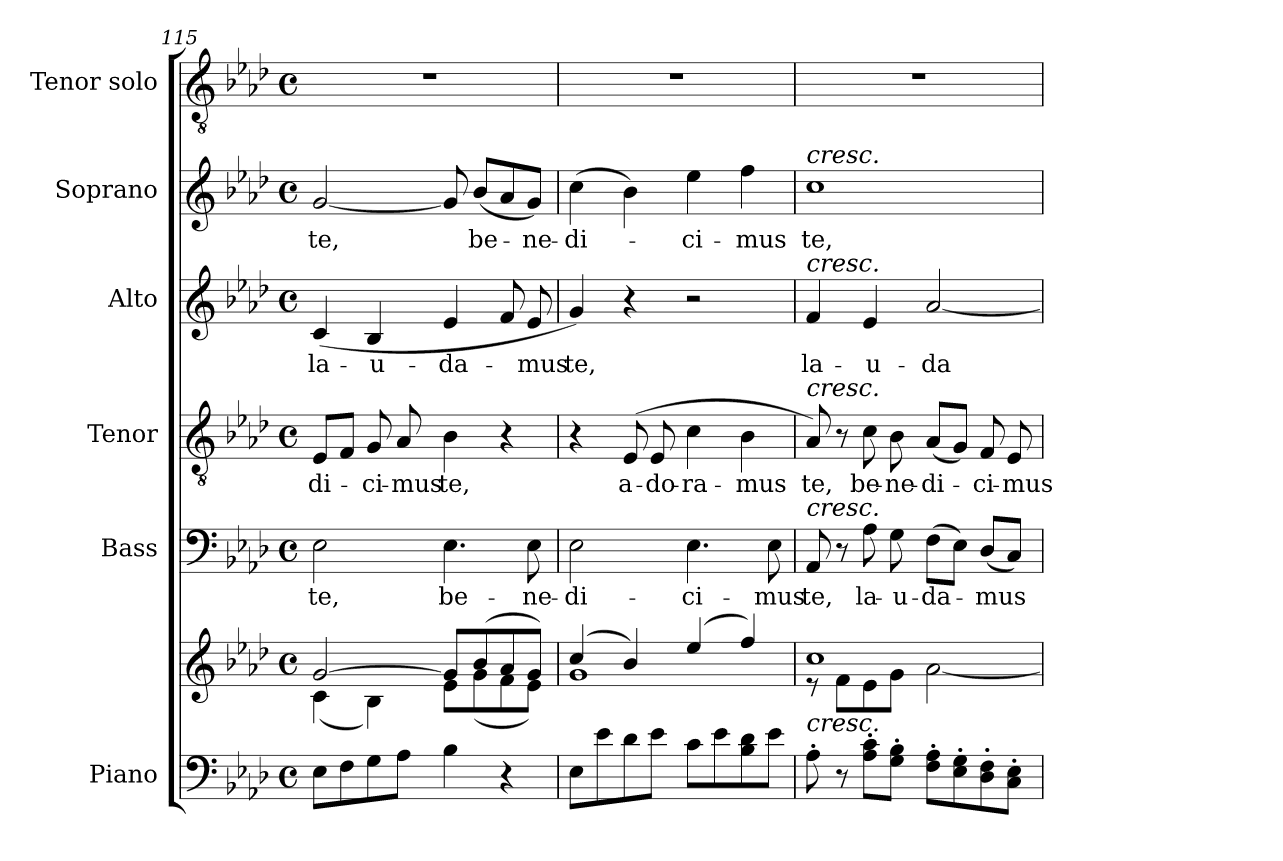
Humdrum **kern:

**kern	**kern	**kern	**text	**kern	**text	**kern	**text	**kern	**text	**kern
*part6	*part6	*part5	*part5	*part4	*part4	*part3	*part3	*part2	*part2	*part1
*staff7	*staff6	*staff5	*staff5	*staff4	*staff4	*staff3	*staff3	*staff2	*staff2	*staff1
*I"Piano	*	*I"Bass	*	*I"Tenor	*	*I"Alto	*	*I"Soprano	*	*I"Tenor solo
*I'Pno.	*	*I'B.	*	*I'T.	*	*I'A.	*	*I'S.	*	*I'T.s
*clefF4	*clefG2	*clefF4	*	*clefGv2	*	*clefG2	*	*clefG2	*	*clefGv2
*k[b-e-a-d-]	*k[b-e-a-d-]	*k[b-e-a-d-]	*	*k[b-e-a-d-]	*	*k[b-e-a-d-]	*	*k[b-e-a-d-]	*	*k[b-e-a-d-]
*M4/4	*M4/4	*M4/4	*	*M4/4	*	*M4/4	*	*M4/4	*	*M4/4
*met(c)	*met(c)	*met(c)	*	*met(c)	*	*met(c)	*	*met(c)	*	*met(c)
=115	=115	=115	=115	=115	=115	=115	=115	=115	=115	=115
*	*^	*	*	*	*	*	*	*	*	*
!	!	!	!	!LO:LY:b	!	!LO:LY:b	!	!LO:LY:b	!	!LO:LY:b	!
8E-\L	[2g/	(<4c\	2E-\	te,	8E-/L	-di-	(>4c/	la-	[2g/	te,	1r
8F\	.	.	.	.	8F/J	.	.	.	.	.	.
!	!	!	!	!	!	!LO:LY:b	!	!LO:LY:b	!	!	!
8G\	.	4B-\)	.	.	8G/	-ci-	4B-/	-u-	.	.	.
!	!	!	!	!	!	!LO:LY:b	!	!	!	!	!
8A-\J	.	.	.	.	8A-/	-mus	.	.	.	.	.
!	!	!	!	!LO:LY:b	!	!LO:LY:b	!	!LO:LY:b	!	!	!
4B-\	8g/L]	8e-\L	4.E-\	be-	4B-\	te,	4e-/	-da-	8g/]	.	.
!	!	!	!	!	!	!	!	!	!	!LO:LY:b	!
.	(>8b-/	(<8g\	.	.	.	.	.	.	(<8b-/L	be-	.
4r	8a-/	8f\	.	.	4r	.	8f/	.	8a-/	.	.
!	!	!	!	!LO:LY:b	!	!	!	!LO:LY:b	!	!LO:LY:b	!
.	8g/J)	8e-\J)	8E-\	-ne-	.	.	8e-/	-mus	8g/J)	-ne-	.
=116	=116	=116	=116	=116	=116	=116	=116	=116	=116	=116	=116
!	!	!	!	!LO:LY:b	!	!	!	!LO:LY:b	!	!LO:LY:b	!
8E-\L	(>4cc/	1g	2E-\	-di-	4r	.	4g/)	te,	(>4cc\	-di-	1r
8e-\	.	.	.	.	.	.	.	.	.	.	.
!	!	!	!	!	!	!LO:LY:b	!	!	!	!	!
8d-\	4b-/)	.	.	.	(>8E-/	a-	4r	.	4b-\)	.	.
!	!	!	!	!	!	!LO:LY:b	!	!	!	!	!
8e-\J	.	.	.	.	8E-/	-do-	.	.	.	.	.
!	!	!	!	!LO:LY:b	!	!LO:LY:b	!	!	!	!LO:LY:b	!
8c\L	(>4ee-/	.	4.E-\	-ci-	4c\	-ra-	2r	.	4ee-\	-ci-	.
8e-\	.	.	.	.	.	.	.	.	.	.	.
!	!	!	!	!	!	!LO:LY:b	!	!	!	!LO:LY:b	!
8B-\ 8d-\	4ff/)	.	.	.	4B-\	-mus	.	.	4ff\	-mus	.
!	!	!	!	!LO:LY:b	!	!	!	!	!	!	!
8e-\J	.	.	8E-\	-mus	.	.	.	.	.	.	.
=117	=117	=117	=117	=117	=117	=117	=117	=117	=117	=117	=117
!	!	!	!	!	!	!	!	!	!LO:TX:a:i:t=cresc.	!	!
!	!	!	!	!	!	!	!LO:TX:a:i:t=cresc.	!	!	!	!
!	!	!	!	!	!LO:TX:a:i:t=cresc.	!	!	!	!	!	!
!	!	!	!LO:TX:a:i:t=cresc.	!	!	!	!	!	!	!	!
!LO:TX:a:i:t=cresc.	!	!	!	!	!	!	!	!	!	!	!
!	!	!	!	!LO:LY:b	!	!LO:LY:b	!	!LO:LY:b	!	!LO:LY:b	!
8A-'\	1cc	8r	8AA-/	te,	8A-/)	te,	4f/	la-	1cc	te,	1r
8r	.	8f\L	8r	.	8r	.	.	.	.	.	.
!	!	!	!	!LO:LY:b	!	!LO:LY:b	!	!LO:LY:b	!	!	!
8A-\' 8c\'L	.	8e-\	8A-\	la-	8c\	be-	4e-/	-u-	.	.	.
!	!	!	!	!LO:LY:b	!	!LO:LY:b	!	!	!	!	!
8G\' 8B-\'J	.	8g\J	8G\	-u-	8B-\	-ne-	.	.	.	.	.
!	!	!	!	!LO:LY:b	!	!LO:LY:b	!	!LO:LY:b	!	!	!
8F\' 8A-\'L	.	[2a-\	(>8F\L	-da-	(<8A-/L	-di-	[2a-/	-da-	.	.	.
8E-\' 8G\'	.	.	8E-\J)	.	8G/J)	.	.	.	.	.	.
!	!	!	!	!LO:LY:b	!	!LO:LY:b	!	!	!	!	!
8D-\' 8F\'	.	.	(<8D-/L	-mus	8F/	-ci-	.	.	.	.	.
!	!	!	!	!	!	!LO:LY:b	!	!	!	!	!
8C\' 8E-\'J	.	.	8C/J)	.	8E-/	-mus	.	.	.	.	.
*	*v	*v	*	*	*	*	*	*	*	*	*
=	=	=	=	=	=	=	=	=	=	=
*-	*-	*-	*-	*-	*-	*-	*-	*-	*-	*-
